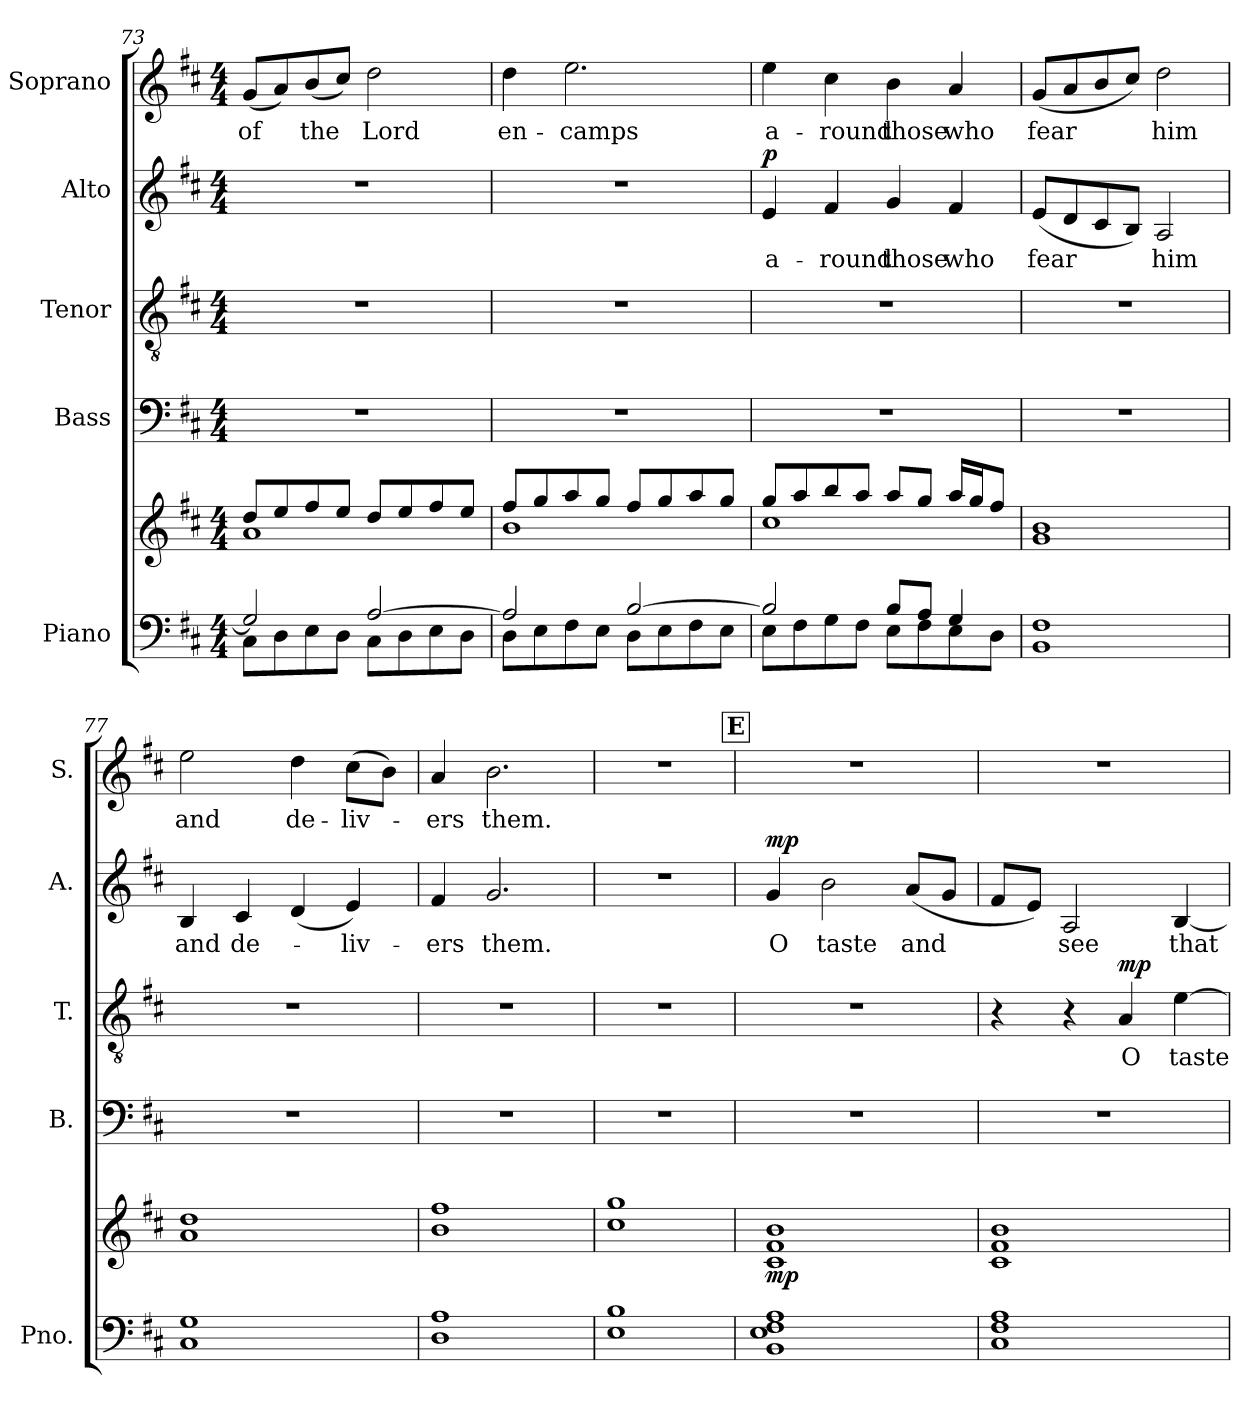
**kern	**kern	**dynam	**kern	**kern	**text	**dynam	**kern	**text	**dynam	**kern	**text
*part5	*part5	*part5	*part4	*part3	*part3	*part3	*part2	*part2	*part2	*part1	*part1
*staff6	*staff5	*staff5/6	*staff4	*staff3	*staff3	*staff3	*staff2	*staff2	*staff2	*staff1	*staff1
*I"Piano	*	*	*I"Bass	*I"Tenor	*	*	*I"Alto	*	*	*I"Soprano	*
*I'Pno.	*	*	*I'B.	*I'T.	*	*	*I'A.	*	*	*I'S.	*
*clefF4	*clefG2	*	*clefF4	*clefGv2	*	*	*clefG2	*	*	*clefG2	*
*k[f#c#]	*k[f#c#]	*	*k[f#c#]	*k[f#c#]	*	*	*k[f#c#]	*	*	*k[f#c#]	*
*M4/4	*M4/4	*	*M4/4	*M4/4	*	*	*M4/4	*	*	*M4/4	*
=73	=73	=73	=73	=73	=73	=73	=73	=73	=73	=73	=73
*^	*^	*	*	*	*	*	*	*	*	*	*
!	!	!	!	!	!	!	!	!	!	!	!	!	!LO:LY:b
2G/]	8C#\L	8dd/L	1a	.	1r	1r	.	.	1r	.	.	(<8g/L	of
.	8D\	8ee/	.	.	.	.	.	.	.	.	.	8a/)	.
!	!	!	!	!	!	!	!	!	!	!	!	!	!LO:LY:b
.	8E\	8ff#/	.	.	.	.	.	.	.	.	.	(<8b/	the
.	8D\J	8ee/J	.	.	.	.	.	.	.	.	.	8cc#/J)	.
!	!	!	!	!	!	!	!	!	!	!	!	!	!LO:LY:b
[2A/	8C#\L	8dd/L	.	.	.	.	.	.	.	.	.	2dd\	Lord
.	8D\	8ee/	.	.	.	.	.	.	.	.	.	.	.
.	8E\	8ff#/	.	.	.	.	.	.	.	.	.	.	.
.	8D\J	8ee/J	.	.	.	.	.	.	.	.	.	.	.
=74	=74	=74	=74	=74	=74	=74	=74	=74	=74	=74	=74	=74	=74
!	!	!	!	!	!	!	!	!	!	!	!	!	!LO:LY:b
2A/]	8D\L	8ff#/L	1b	.	1r	1r	.	.	1r	.	.	4dd\	en-
.	8E\	8gg/	.	.	.	.	.	.	.	.	.	.	.
!	!	!	!	!	!	!	!	!	!	!	!	!	!LO:LY:b
.	8F#\	8aa/	.	.	.	.	.	.	.	.	.	2.ee\	-camps
.	8E\J	8gg/J	.	.	.	.	.	.	.	.	.	.	.
[2B/	8D\L	8ff#/L	.	.	.	.	.	.	.	.	.	.	.
.	8E\	8gg/	.	.	.	.	.	.	.	.	.	.	.
.	8F#\	8aa/	.	.	.	.	.	.	.	.	.	.	.
.	8E\J	8gg/J	.	.	.	.	.	.	.	.	.	.	.
=75	=75	=75	=75	=75	=75	=75	=75	=75	=75	=75	=75	=75	=75
!	!	!	!	!	!	!	!	!	!	!LO:LY:b	!LO:DY:b	!	!LO:LY:b
2B/]	8E\L	8gg/L	1cc#	.	1r	1r	.	.	4e/	a-	p	4ee\	a-
.	8F#\	8aa/	.	.	.	.	.	.	.	.	.	.	.
!	!	!	!	!	!	!	!	!	!	!LO:LY:b	!	!	!LO:LY:b
.	8G\	8bb/	.	.	.	.	.	.	4f#/	-round	.	4cc#\	-round
.	8F#\J	8aa/J	.	.	.	.	.	.	.	.	.	.	.
!	!	!	!	!	!	!	!	!	!	!LO:LY:b	!	!	!LO:LY:b
8B/L	8E\L	8aa/L	.	.	.	.	.	.	4g/	those	.	4b\	those
8A/J	8F#\	8gg/J	.	.	.	.	.	.	.	.	.	.	.
!	!	!	!	!	!	!	!	!	!	!LO:LY:b	!	!	!LO:LY:b
4G/	8E\	16aa/LL	.	.	.	.	.	.	4f#/	who	.	4a/	who
.	.	16gg/J	.	.	.	.	.	.	.	.	.	.	.
.	8D\J	8ff#/J	.	.	.	.	.	.	.	.	.	.	.
*	*	*v	*v	*	*	*	*	*	*	*	*	*	*
=76	=76	=76	=76	=76	=76	=76	=76	=76	=76	=76	=76	=76
!	!	!	!	!	!	!	!	!	!LO:LY:b	!	!	!LO:LY:b
*v	*v	*	*	*	*	*	*	*	*	*	*	*
1BB 1F#	1g 1b	.	1r	1r	.	.	(<8e/L	fear	.	(<8g/L	fear
.	.	.	.	.	.	.	8d/	.	.	8a/	.
.	.	.	.	.	.	.	8c#/	.	.	8b/	.
.	.	.	.	.	.	.	8B/J)	.	.	8cc#/J)	.
!	!	!	!	!	!	!	!	!LO:LY:b	!	!	!LO:LY:b
.	.	.	.	.	.	.	2A/	him	.	2dd\	him
!!LO:PB:g=z
=77	=77	=77	=77	=77	=77	=77	=77	=77	=77	=77	=77
!	!	!	!	!	!	!	!	!LO:LY:b	!	!	!LO:LY:b
1C# 1G	1a 1dd	.	1r	1r	.	.	4B/	and	.	2ee\	and
!	!	!	!	!	!	!	!	!LO:LY:b	!	!	!
.	.	.	.	.	.	.	4c#/	de-	.	.	.
!	!	!	!	!	!	!	!	!	!	!	!LO:LY:b
.	.	.	.	.	.	.	(<4d/	.	.	4dd\	de-
!	!	!	!	!	!	!	!	!LO:LY:b	!	!	!LO:LY:b
.	.	.	.	.	.	.	4e/)	-liv-	.	(>8cc#\L	-liv-
.	.	.	.	.	.	.	.	.	.	8b\J)	.
=78	=78	=78	=78	=78	=78	=78	=78	=78	=78	=78	=78
!	!	!	!	!	!	!	!	!LO:LY:b	!	!	!LO:LY:b
1D 1A	1b 1ff#	.	1r	1r	.	.	4f#/	ers	.	4a/	ers
!	!	!	!	!	!	!	!	!LO:LY:b	!	!	!LO:LY:b
.	.	.	.	.	.	.	2.g/	them.	.	2.b\	them.
=79	=79	=79	=79	=79	=79	=79	=79	=79	=79	=79	=79
1E 1B	1cc# 1gg	.	1r	1r	.	.	1r	.	.	1r	.
!!LO:REH:place=s1:a:B:fs=14:t=E
=80	=80	=80	=80	=80	=80	=80	=80	=80	=80	=80	=80
!	!	!LO:DY:b	!	!	!	!	!	!LO:LY:b	!LO:DY:b	!	!
1BB 1E 1F# 1A	1c# 1f# 1b	mp	1r	1r	.	.	4g/	O	mp	1r	.
!	!	!	!	!	!	!	!	!LO:LY:b	!	!	!
.	.	.	.	.	.	.	2b\	taste	.	.	.
!	!	!	!	!	!	!	!	!LO:LY:b	!	!	!
.	.	.	.	.	.	.	(<8a/L	and	.	.	.
.	.	.	.	.	.	.	8g/J	.	.	.	.
=81	=81	=81	=81	=81	=81	=81	=81	=81	=81	=81	=81
1C# 1F# 1A	1c# 1f# 1b	.	1r	4r	.	.	8f#/L	.	.	1r	.
.	.	.	.	.	.	.	8e/J)	.	.	.	.
!	!	!	!	!	!	!	!	!LO:LY:b	!	!	!
.	.	.	.	4r	.	.	2A/	see	.	.	.
!	!	!	!	!	!LO:LY:b	!LO:DY:b	!	!	!	!	!
.	.	.	.	4A/	O	mp	.	.	.	.	.
!	!	!	!	!	!LO:LY:b	!	!	!LO:LY:b	!	!	!
.	.	.	.	[4e\	taste	.	[4B/	that	.	.	.
=	=	=	=	=	=	=	=	=	=	=	=
*-	*-	*-	*-	*-	*-	*-	*-	*-	*-	*-	*-
